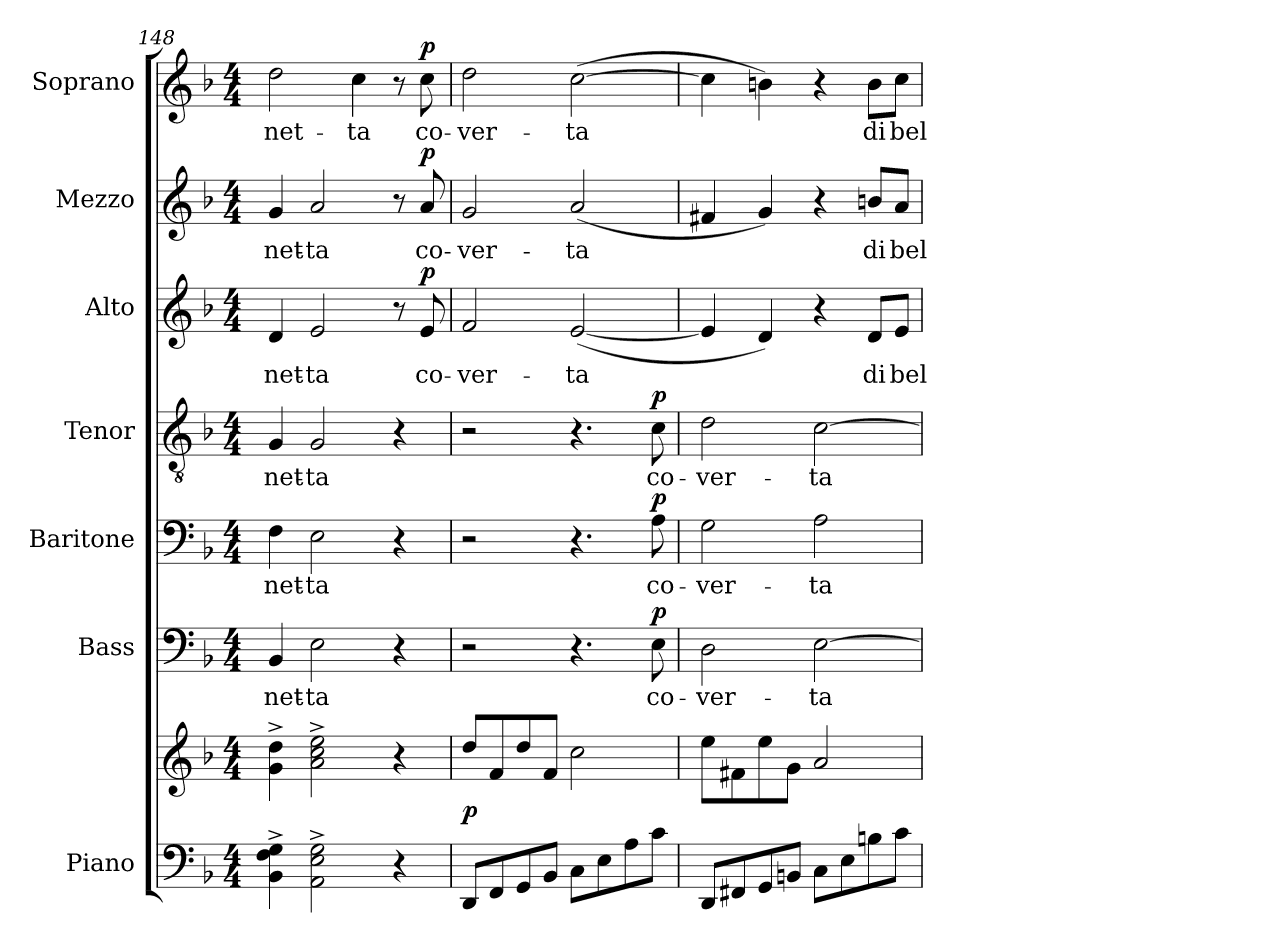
**kern	**kern	**dynam	**kern	**text	**dynam	**kern	**text	**dynam	**kern	**text	**dynam	**kern	**text	**dynam	**kern	**text	**dynam	**kern	**text	**dynam
*part7	*part7	*part7	*part6	*part6	*part6	*part5	*part5	*part5	*part4	*part4	*part4	*part3	*part3	*part3	*part2	*part2	*part2	*part1	*part1	*part1
*staff8	*staff7	*staff7/8	*staff6	*staff6	*staff6	*staff5	*staff5	*staff5	*staff4	*staff4	*staff4	*staff3	*staff3	*staff3	*staff2	*staff2	*staff2	*staff1	*staff1	*staff1
*I"Piano	*	*	*I"Bass	*	*	*I"Baritone	*	*	*I"Tenor	*	*	*I"Alto	*	*	*I"Mezzo	*	*	*I"Soprano	*	*
*I'Pno.	*	*	*I'B.	*	*	*I'Bar.	*	*	*I'T.	*	*	*I'A.	*	*	*I'M.	*	*	*I'S.	*	*
*clefF4	*clefG2	*	*clefF4	*	*	*clefF4	*	*	*clefGv2	*	*	*clefG2	*	*	*clefG2	*	*	*clefG2	*	*
*	*	*	*	*	*	*	*	*	*ITrd7c12	*	*	*	*	*	*	*	*	*	*	*
*k[b-]	*k[b-]	*	*k[b-]	*	*	*k[b-]	*	*	*k[b-]	*	*	*k[b-]	*	*	*k[b-]	*	*	*k[b-]	*	*
*F:	*F:	*	*F:	*	*	*F:	*	*	*F:	*	*	*F:	*	*	*F:	*	*	*F:	*	*
*M4/4	*M4/4	*	*M4/4	*	*	*M4/4	*	*	*M4/4	*	*	*M4/4	*	*	*M4/4	*	*	*M4/4	*	*
=148	=148	=148	=148	=148	=148	=148	=148	=148	=148	=148	=148	=148	=148	=148	=148	=148	=148	=148	=148	=148
!	!	!	!	!LO:LY:b:color=#000000	!	!	!	!	!	!	!	!	!	!	!	!	!	!	!	!
!	!	!	!	!	!	!	!LO:LY:b:color=#000000	!	!	!	!	!	!	!	!	!	!	!	!	!
!	!	!	!	!	!	!	!	!	!	!LO:LY:b:color=#000000	!	!	!	!	!	!	!	!	!	!
!	!	!	!	!	!	!	!	!	!	!	!	!	!LO:LY:b:color=#000000	!	!	!	!	!	!	!
!	!	!	!	!	!	!	!	!	!	!	!	!	!	!	!	!LO:LY:b:color=#000000	!	!	!	!
!	!	!	!	!	!	!	!	!	!	!	!	!	!	!	!	!	!	!	!LO:LY:b:color=#000000	!
4BB-i\^ 4Fi^ 4Gi^	4gi\^ 4ddi^	.	4BB-i/	-net-	.	4Fi\	-net-	.	4GGi/	-net-	.	4di/	-net-	.	4gi/	-net-	.	2ddi\	-net-	.
!	!	!	!	!LO:LY:b:color=#000000	!	!	!	!	!	!	!	!	!	!	!	!	!	!	!	!
!	!	!	!	!	!	!	!LO:LY:b:color=#000000	!	!	!	!	!	!	!	!	!	!	!	!	!
!	!	!	!	!	!	!	!	!	!	!LO:LY:b:color=#000000	!	!	!	!	!	!	!	!	!	!
!	!	!	!	!	!	!	!	!	!	!	!	!	!LO:LY:b:color=#000000	!	!	!	!	!	!	!
!	!	!	!	!	!	!	!	!	!	!	!	!	!	!	!	!LO:LY:b:color=#000000	!	!	!	!
2AAi\^ 2Ei^ 2Gi^	2ai\^ 2cci^ 2eei^	.	2Ei\	-ta	.	2Ei\	-ta	.	2GGi/	-ta	.	2ei/	-ta	.	2ai/	-ta	.	.	.	.
!	!	!	!	!	!	!	!	!	!	!	!	!	!	!	!	!	!	!	!LO:LY:b:color=#000000	!
.	.	.	.	.	.	.	.	.	.	.	.	.	.	.	.	.	.	4cci\	-ta	.
4r	4r	.	4r	.	.	4r	.	.	4r	.	.	8r	.	.	8r	.	.	8r	.	.
!	!	!	!	!	!	!	!	!	!	!	!	!	!LO:LY:b:color=#000000	!	!	!	!	!	!	!
!	!	!	!	!	!	!	!	!	!	!	!	!	!	!	!	!LO:LY:b:color=#000000	!	!	!	!
!	!	!	!	!	!	!	!	!	!	!	!	!	!	!	!	!	!	!	!LO:LY:b:color=#000000	!
.	.	.	.	.	.	.	.	.	.	.	.	8ei/	co-	p	8ai/	co-	p	8cci\	co-	p
!!LO:LB:g=z
=149	=149	=149	=149	=149	=149	=149	=149	=149	=149	=149	=149	=149	=149	=149	=149	=149	=149	=149	=149	=149
!	!	!	!	!	!	!	!	!	!	!	!	!	!LO:LY:b:color=#000000	!	!	!	!	!	!	!
!	!	!	!	!	!	!	!	!	!	!	!	!	!	!	!	!LO:LY:b:color=#000000	!	!	!	!
!	!	!	!	!	!	!	!	!	!	!	!	!	!	!	!	!	!	!	!LO:LY:b:color=#000000	!
8DDi/L	8ddi/L	p	2r	.	.	2r	.	.	2r	.	.	2fi/	-ver-	.	2gi/	-ver-	.	2ddi\	-ver-	.
8FFi/	8fi/	.	.	.	.	.	.	.	.	.	.	.	.	.	.	.	.	.	.	.
8GGi/	8ddi/	.	.	.	.	.	.	.	.	.	.	.	.	.	.	.	.	.	.	.
8BB-i/J	8fi/J	.	.	.	.	.	.	.	.	.	.	.	.	.	.	.	.	.	.	.
!	!	!	!	!	!	!	!	!	!	!	!	!	!LO:LY:b:color=#000000	!	!	!	!	!	!	!
!	!	!	!	!	!	!	!	!	!	!	!	!	!	!	!	!LO:LY:b:color=#000000	!	!	!	!
!	!	!	!	!	!	!	!	!	!	!	!	!	!	!	!	!	!	!	!LO:LY:b:color=#000000	!
8Ci\L	2cci\	.	4.r	.	.	4.r	.	.	4.r	.	.	([<2ei/	-ta	.	(2ai/	-ta	.	([>2cci\	-ta	.
8Ei\	.	.	.	.	.	.	.	.	.	.	.	.	.	.	.	.	.	.	.	.
8Ai\	.	.	.	.	.	.	.	.	.	.	.	.	.	.	.	.	.	.	.	.
!	!	!	!	!LO:LY:b:color=#000000	!	!	!	!	!	!	!	!	!	!	!	!	!	!	!	!
!	!	!	!	!	!	!	!LO:LY:b:color=#000000	!	!	!	!	!	!	!	!	!	!	!	!	!
!	!	!	!	!	!	!	!	!	!	!LO:LY:b:color=#000000	!	!	!	!	!	!	!	!	!	!
8ci\J	.	.	8Ei\	co-	p	8Ai\	co-	p	8Ci\	co-	p	.	.	.	.	.	.	.	.	.
=150	=150	=150	=150	=150	=150	=150	=150	=150	=150	=150	=150	=150	=150	=150	=150	=150	=150	=150	=150	=150
!	!	!	!	!LO:LY:b:color=#000000	!	!	!	!	!	!	!	!	!	!	!	!	!	!	!	!
!	!	!	!	!	!	!	!LO:LY:b:color=#000000	!	!	!	!	!	!	!	!	!	!	!	!	!
!	!	!	!	!	!	!	!	!	!	!LO:LY:b:color=#000000	!	!	!	!	!	!	!	!	!	!
8DDi/L	8eei\L	.	2Di\	-ver-	.	2Gi\	-ver-	.	2Di\	-ver-	.	4ei/]	.	.	4f#Xi/	.	.	4cci\]	.	.
8FF#Xi/	8f#Xi\	.	.	.	.	.	.	.	.	.	.	.	.	.	.	.	.	.	.	.
8GGi/	8eei\	.	.	.	.	.	.	.	.	.	.	4di/)	.	.	4gi/)	.	.	4bni\)	.	.
8BBni/J	8gi\J	.	.	.	.	.	.	.	.	.	.	.	.	.	.	.	.	.	.	.
!	!	!	!	!LO:LY:b:color=#000000	!	!	!	!	!	!	!	!	!	!	!	!	!	!	!	!
!	!	!	!	!	!	!	!LO:LY:b:color=#000000	!	!	!	!	!	!	!	!	!	!	!	!	!
!	!	!	!	!	!	!	!	!	!	!LO:LY:b:color=#000000	!	!	!	!	!	!	!	!	!	!
8Ci\L	2ai/	.	[>2Ei\	-ta	.	2Ai\	-ta	.	[>2Ci\	-ta	.	4r	.	.	4r	.	.	4r	.	.
8Ei\	.	.	.	.	.	.	.	.	.	.	.	.	.	.	.	.	.	.	.	.
!	!	!	!	!	!	!	!	!	!	!	!	!	!LO:LY:b:color=#000000	!	!	!	!	!	!	!
!	!	!	!	!	!	!	!	!	!	!	!	!	!	!	!	!LO:LY:b:color=#000000	!	!	!	!
!	!	!	!	!	!	!	!	!	!	!	!	!	!	!	!	!	!	!	!LO:LY:b:color=#000000	!
8Bni\	.	.	.	.	.	.	.	.	.	.	.	8di/L	di	.	8bni/L	di	.	8bi\L	di	.
!	!	!	!	!	!	!	!	!	!	!	!	!	!LO:LY:b:color=#000000	!	!	!	!	!	!	!
!	!	!	!	!	!	!	!	!	!	!	!	!	!	!	!	!LO:LY:b:color=#000000	!	!	!	!
!	!	!	!	!	!	!	!	!	!	!	!	!	!	!	!	!	!	!	!LO:LY:b:color=#000000	!
8ci\J	.	.	.	.	.	.	.	.	.	.	.	8ei/J	bel-	.	8ai/J	bel-	.	8cci\J	bel-	.
=	=	=	=	=	=	=	=	=	=	=	=	=	=	=	=	=	=	=	=	=
*-	*-	*-	*-	*-	*-	*-	*-	*-	*-	*-	*-	*-	*-	*-	*-	*-	*-	*-	*-	*-
